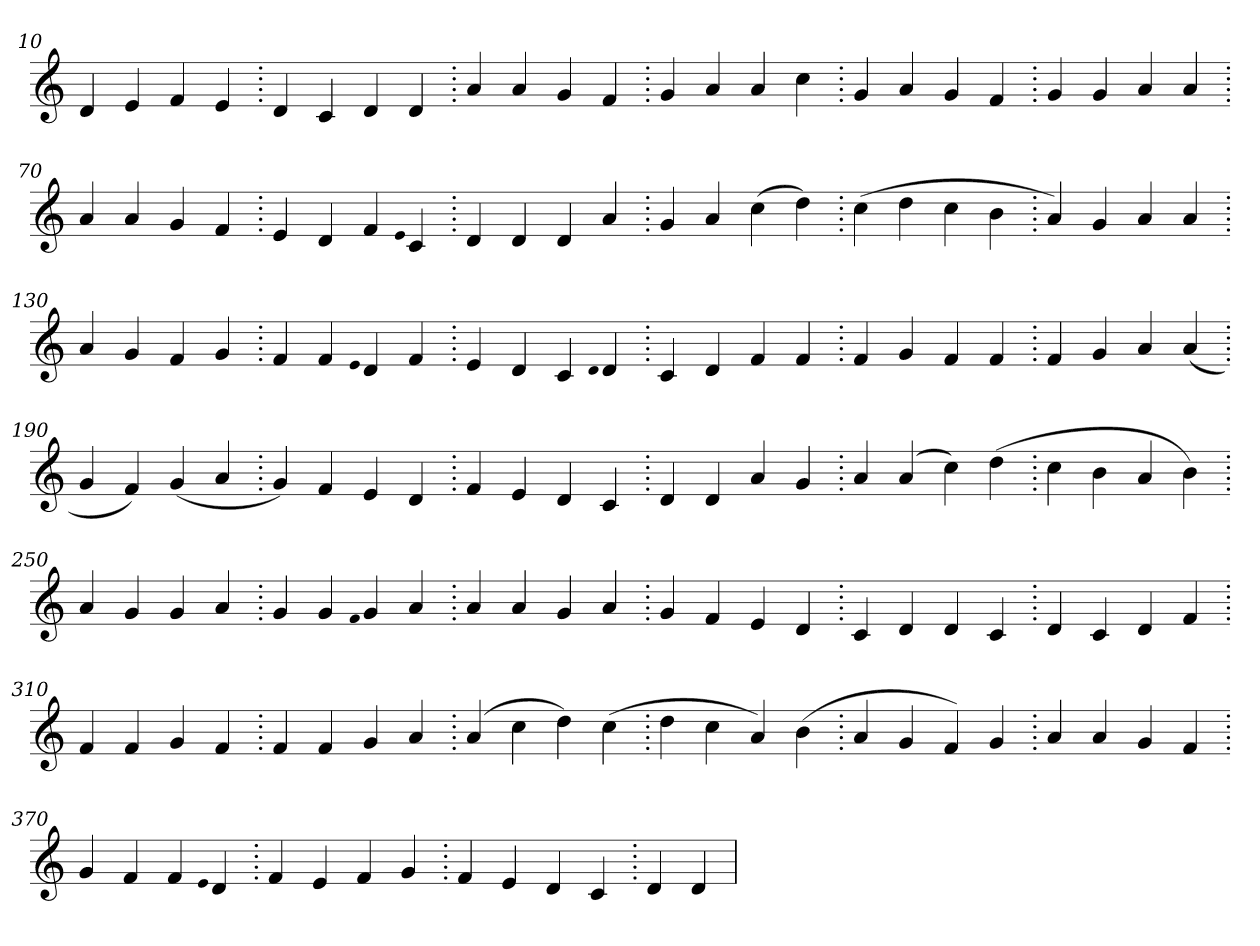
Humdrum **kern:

**kern
*part1
*staff1
*clefG2
=10.
4d
4e
4f
4e
=20.
4d
4c
4d
4d
=30.
4a
4a
4g
4f
=40.
4g
4a
4a
4cc
=50.
4g
4a
4g
4f
=60.
4g
4g
4a
4a
=70.
4a
4a
4g
4f
=80.
4e
4d
4f
qqe
4c
=90.
4d
4d
4d
4a
=100.
4g
4a
(>4cc
4dd)
=110.
(>4cc
4dd
4cc
4b
=120.
4a)
4g
4a
4a
=130.
4a
4g
4f
4g
=140.
4f
4f
qqe
4d
4f
=150.
4e
4d
4c
qqd
4d
=160.
4c
4d
4f
4f
=170.
4f
4g
4f
4f
=180.
4f
4g
4a
(>4a
=190.
4g
4f)
(>4g
4a
=200.
4g)
4f
4e
4d
=210.
4f
4e
4d
4c
=220.
4d
4d
4a
4g
=230.
4a
(>4a
4cc)
(>4dd
=240.
4cc
4b
4a
4b)
=250.
4a
4g
4g
4a
=260.
4g
4g
qqf
4g
4a
=270.
4a
4a
4g
4a
=280.
4g
4f
4e
4d
=290.
4c
4d
4d
4c
=300.
4d
4c
4d
4f
=310.
4f
4f
4g
4f
=320.
4f
4f
4g
4a
=330.
(>4a
4cc
4dd)
(>4cc
=340.
4dd
4cc
4a)
(>4b
=350.
4a
4g
4f)
4g
=360.
4a
4a
4g
4f
=370.
4g
4f
4f
qqe
4d
=380.
4f
4e
4f
4g
=390.
4f
4e
4d
4c
=400.
4d
4d
=
*-
